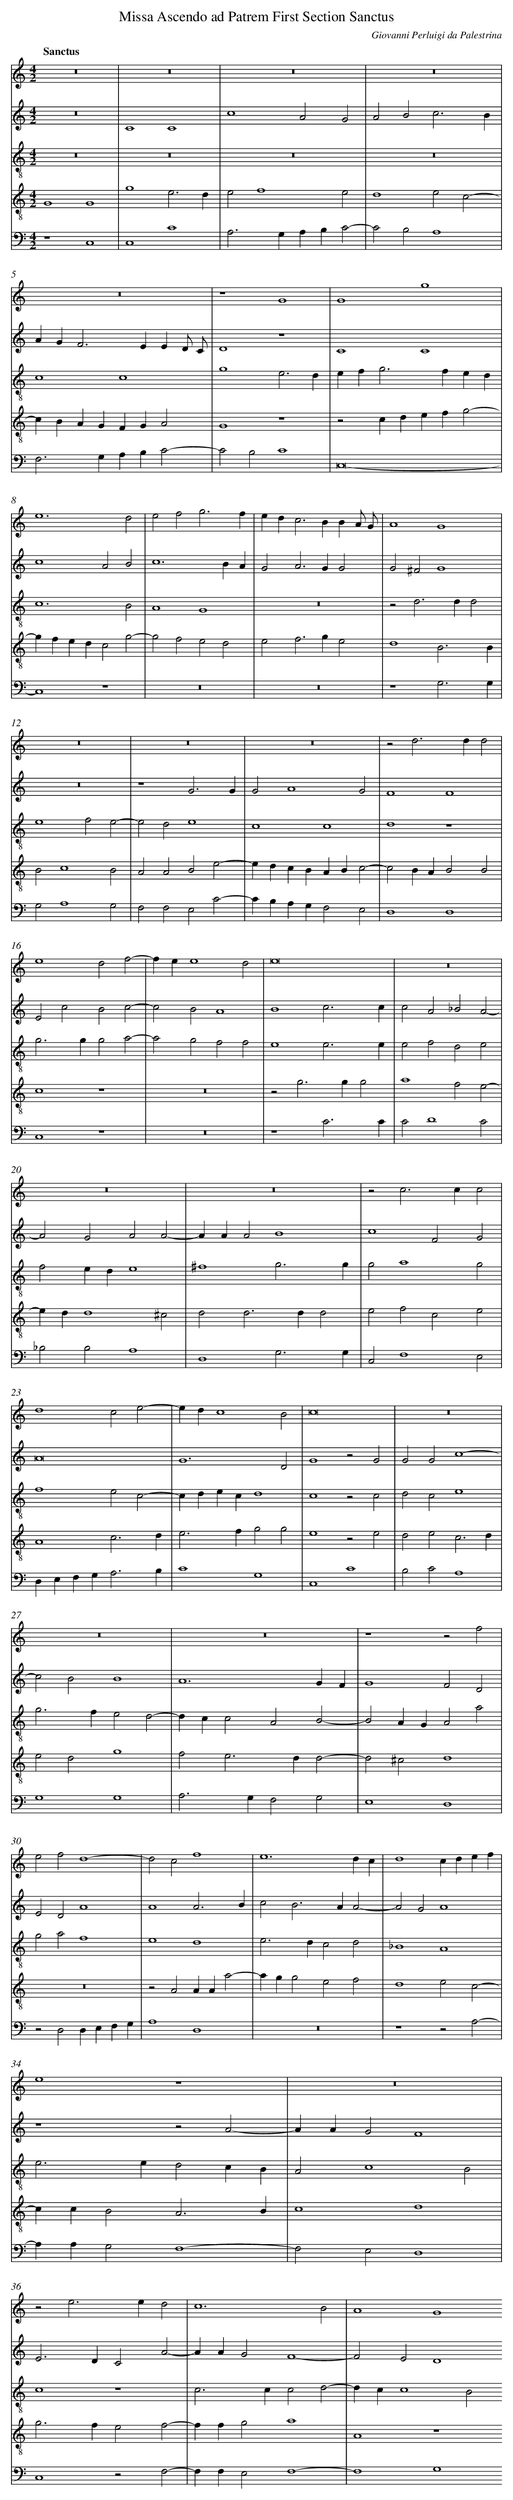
X:1
T: Missa Ascendo ad Patrem First Section Sanctus
C: Giovanni Perluigi da Palestrina
L: 1/4
M: 4/2
Q: "Sanctus"
V: 1 clef=treble
V: 2 clef=treble
V: 3 clef=treble-8
V: 4 clef=treble-8
V: 5 clef=bass
K: C
[V:1] z8 |
[V:2] z8 |
[V:3] z8 |
[V:4] G4G4 |
[V:5] z4C,4 |
[V:1] z8 |
[V:2] C4C4 |
[V:3] z8 |
[V:4] g4e3d |
[V:5] C,4C4 |
[V:1] z8 |
[V:2] c4A2G2 |
[V:3] z8 |
[V:4] e2f4e2 |
[V:5] A,2>G,2A,B,C2- |
[V:1] z8 |
[V:2] A2B2c3B |
[V:3] z8 |
[V:4] d4e2c2- |
[V:5] C2B,2A,4 |
[V:1] z8 |
[V:2] AG2<F2EED/ C/ |
[V:3] c4c4 |
[V:4] cBAGFGA2 |
[V:5] F,2>G,2A,B,C2- |
[V:1] z4G4 |
[V:2] D4z4 |
[V:3] g4e3d |
[V:4] G4z4 |
[V:5] C2B,2C4 |
[V:1] G4g4 |
[V:2] C4C4 |
[V:3] ef2<g2fed |
[V:4] z2cdefg2- |
[V:5] C,8- |
[V:1] e6d2 |
[V:2] c4A2B2 |
[V:3] c6B2 |
[V:4] gfedc2g2- |
[V:5] C,4z4 |
[V:1] e2f2g3f |
[V:2] c6BA |
[V:3] A4G4 |
[V:4] g2f2e2d2 |
[V:5] z8 |
[V:1] ed2<c2BBA/ G/ |
[V:2] G2A2>G2G2 |
[V:3] z8 |
[V:4] e2f2>g2e2 |
[V:5] z8 |
[V:1] A4G4 |
[V:2] G2^F2G4 |
[V:3] z2d2>d2d2 |
[V:4] d4B3B |
[V:5] z4G,3G, |
[V:1] z8 |
[V:2] z8 |
[V:3] e4f2e2- |
[V:4] B2c4B2 |
[V:5] G,2A,4G,2 |
[V:1] z8 |
[V:2] z4G3G |
[V:3] e2d2e4 |
[V:4] A2A2B2e2- |
[V:5] F,2F,2E,2C2- |
[V:1] z8 |
[V:2] G2A4G2 |
[V:3] c4c4 |
[V:4] edcBABc2- |
[V:5] CB,A,G,F,2E,2 |
[V:1] z2d2>d2d2 |
[V:2] F4F4 |
[V:3] d4z4 |
[V:4] c2BAB2B2 |
[V:5] D,4D,4 |
[V:1] e4d2f2- |
[V:2] E2c2B2c2- |
[V:3] g2>g2g2a2- |
[V:4] c4z4 |
[V:5] C,4z4 |
[V:1] fee4d2 |
[V:2] c2B2A4 |
[V:3] a2g2f2f2 |
[V:4] z8 |
[V:5] z8 |
[V:1] e8 |
[V:2] B4c3c |
[V:3] e4e3e |
[V:4] z2g2>g2g2 |
[V:5] z4C3C |
[V:1] z8 |
[V:2] c2A2_B2A2- |
[V:3] e2f2d2e2 |
[V:4] a4f2e2- |
[V:5] C2D4C2 |
[V:1] z8 |
[V:2] A2G2A2A2- |
[V:3] f2ede4 |
[V:4] edd4^c2 |
[V:5] _B,2B,2A,4 |
[V:1] z8 |
[V:2] AAA2B4 |
[V:3] ^f4g3g |
[V:4] d2d2>d2d2 |
[V:5] D,4G,3G, |
[V:1] z2c2>c2c2 |
[V:2] c4F2G2 |
[V:3] g2a4g2 |
[V:4] e2f2c2e2 |
[V:5] C,2F,4E,2 |
[V:1] d4c2e2- |
[V:2] A8 |
[V:3] f4e2c2- |
[V:4] A4c3d |
[V:5] D,E,F,G,2<A,2B, |
[V:1] edc4B2 |
[V:2] G6D2 |
[V:3] cdecd4 |
[V:4] e2>f2g2g2 |
[V:5] C4G,4 |
[V:1] c8 |
[V:2] G4z2G2 |
[V:3] c4z2c2 |
[V:4] e4z2e2 |
[V:5] C,4C4 |
[V:1] z8 |
[V:2] G2G2c4- |
[V:3] d2c2e4 |
[V:4] d2e2c3d |
[V:5] B,2C2A,4 |
[V:1] z8 |
[V:2] c2B2B4 |
[V:3] g2>f2e2d2- |
[V:4] e2d2g4 |
[V:5] G,4G,4 |
[V:1] z8 |
[V:2] A6GF |
[V:3] dcc2A2B2- |
[V:4] f2e2>d2d2- |
[V:5] A,2>G,2F,2G,2 |
[V:1] z4z2f2 |
[V:2] G4F2D2 |
[V:3] B2AGA2a2 |
[V:4] d2^c2d4 |
[V:5] E,4D,4 |
[V:1] e2f2d4- |
[V:2] E2D2A4 |
[V:3] g2a2f4 |
[V:4] z8 |
[V:5] z2D,2D,E,F,G, |
[V:1] d2c2f4 |
[V:2] A4A3B |
[V:3] e4d4 |
[V:4] z2A2AAa2- |
[V:5] A,4D,4 |
[V:1] e6dc |
[V:2] c2B2>A2A2- |
[V:3] e2>d2c2d2 |
[V:4] agg2e2f2 |
[V:5] z8 |
[V:1] d4cdef |
[V:2] A2G2A4 |
[V:3] _B4A4 |
[V:4] d4e2c2- |
[V:5] z4z2A,2- |
[V:1] e4z4 |
[V:2] z4z2A2- |
[V:3] e2>e2d2cB |
[V:4] ccB2A3B |
[V:5] A,A,G,2F,4- |
[V:1] z8 |
[V:2] AAG2F4 |
[V:3] A2c4B2 |
[V:4] c4d4 |
[V:5] F,2E,2D,4 |
[V:1] z2e2>e2d2 |
[V:2] E2>D2C2A2- |
[V:3] c4z4 |
[V:4] g2>f2e2f2- |
[V:5] C,4z2F,2- |
[V:1] c6B2 |
[V:2] AAG2F4- |
[V:3] c2>c2c2d2- |
[V:4] ffg2a4 |
[V:5] F,F,E,2F,4- |
[V:1] A4G4
[V:2] F2E2D4
[V:3] dcc4B2
[V:4] A4z4
[V:5] F,4G,4
